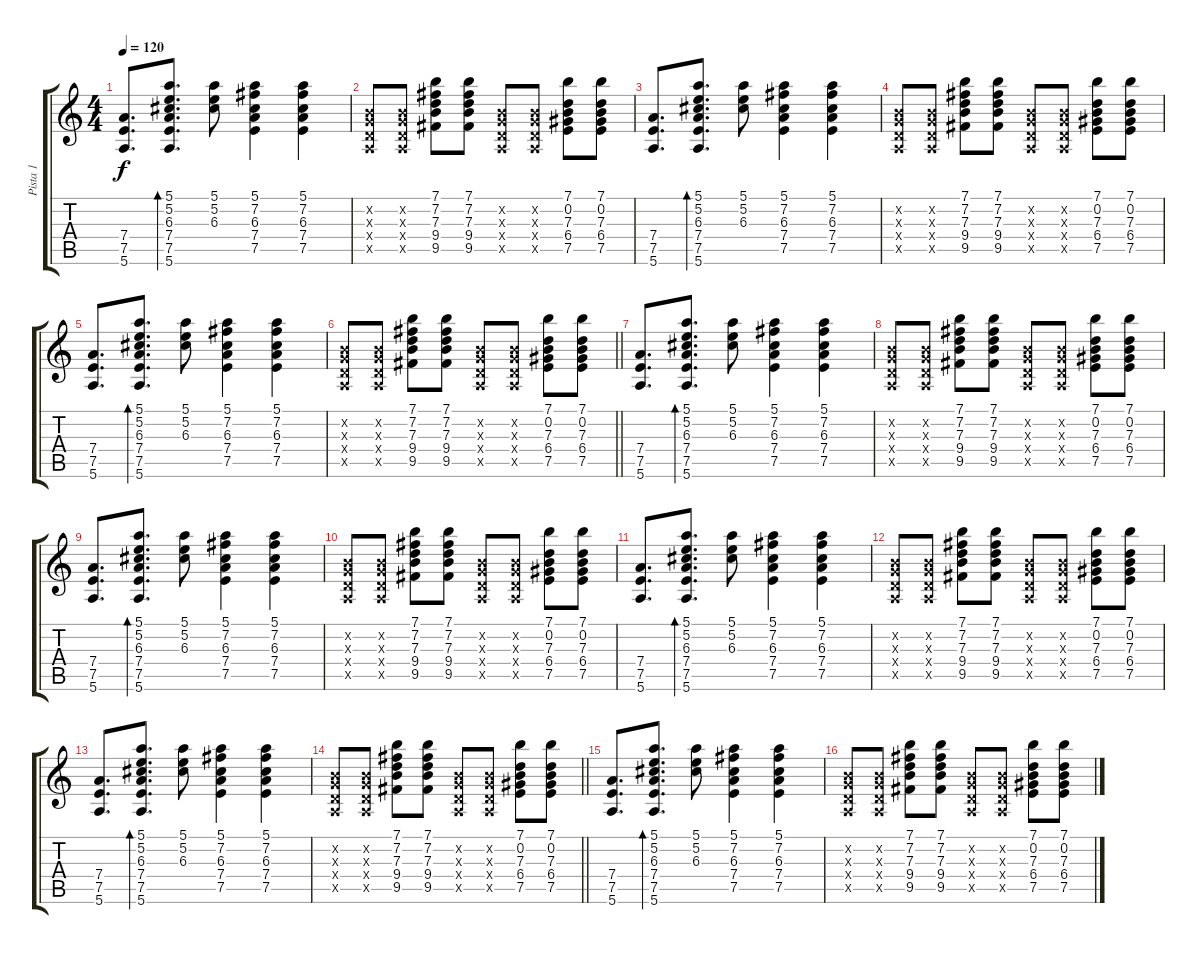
\track ("Pista 1" "Pista 1") {instrument acousticguitarsteel}
\staff {score tabs}
\tuning (E4 B3 G3 D3 A2 E2) {hide}
\ts (4 4)
\tempo 120
\clef g2
\ks c
(7.4 7.5 5.6).8{d dy f} (5.1 5.2 6.3 7.4 7.5 5.6).8{d bd 120} (5.1 5.2 6.3).8 (5.1 7.2 6.3 7.4 7.5).4 (5.1 7.2 6.3 7.4 7.5).4 |
(0.2{x} 0.3{x} 0.4{x} 0.5{x}).8 (0.2{x} 0.3{x} 0.4{x} 0.5{x}).8 (7.1 7.2 7.3 9.4 9.5).8 (7.1 7.2 7.3 9.4 9.5).8 (0.2{x} 0.3{x} 0.4{x} 0.5{x}).8 (0.2{x} 0.3{x} 0.4{x} 0.5{x}).8 (7.1 0.2 7.3 6.4 7.5).8 (7.1 0.2 7.3 6.4 7.5).8 |
(7.4 7.5 5.6).8{d} (5.1 5.2 6.3 7.4 7.5 5.6).8{d bd 120} (5.1 5.2 6.3).8 (5.1 7.2 6.3 7.4 7.5).4 (5.1 7.2 6.3 7.4 7.5).4 |
(0.2{x} 0.3{x} 0.4{x} 0.5{x}).8 (0.2{x} 0.3{x} 0.4{x} 0.5{x}).8 (7.1 7.2 7.3 9.4 9.5).8 (7.1 7.2 7.3 9.4 9.5).8 (0.2{x} 0.3{x} 0.4{x} 0.5{x}).8 (0.2{x} 0.3{x} 0.4{x} 0.5{x}).8 (7.1 0.2 7.3 6.4 7.5).8 (7.1 0.2 7.3 6.4 7.5).8 |
(7.4 7.5 5.6).8{d} (5.1 5.2 6.3 7.4 7.5 5.6).8{d bd 120} (5.1 5.2 6.3).8 (5.1 7.2 6.3 7.4 7.5).4 (5.1 7.2 6.3 7.4 7.5).4 |
\barLineRight lightlight
(0.2{x} 0.3{x} 0.4{x} 0.5{x}).8 (0.2{x} 0.3{x} 0.4{x} 0.5{x}).8 (7.1 7.2 7.3 9.4 9.5).8 (7.1 7.2 7.3 9.4 9.5).8 (0.2{x} 0.3{x} 0.4{x} 0.5{x}).8 (0.2{x} 0.3{x} 0.4{x} 0.5{x}).8 (7.1 0.2 7.3 6.4 7.5).8 (7.1 0.2 7.3 6.4 7.5).8 |
(7.4 7.5 5.6).8{d} (5.1 5.2 6.3 7.4 7.5 5.6).8{d bd 120} (5.1 5.2 6.3).8 (5.1 7.2 6.3 7.4 7.5).4 (5.1 7.2 6.3 7.4 7.5).4 |
(0.2{x} 0.3{x} 0.4{x} 0.5{x}).8 (0.2{x} 0.3{x} 0.4{x} 0.5{x}).8 (7.1 7.2 7.3 9.4 9.5).8 (7.1 7.2 7.3 9.4 9.5).8 (0.2{x} 0.3{x} 0.4{x} 0.5{x}).8 (0.2{x} 0.3{x} 0.4{x} 0.5{x}).8 (7.1 0.2 7.3 6.4 7.5).8 (7.1 0.2 7.3 6.4 7.5).8 |
(7.4 7.5 5.6).8{d} (5.1 5.2 6.3 7.4 7.5 5.6).8{d bd 120} (5.1 5.2 6.3).8 (5.1 7.2 6.3 7.4 7.5).4 (5.1 7.2 6.3 7.4 7.5).4 |
(0.2{x} 0.3{x} 0.4{x} 0.5{x}).8 (0.2{x} 0.3{x} 0.4{x} 0.5{x}).8 (7.1 7.2 7.3 9.4 9.5).8 (7.1 7.2 7.3 9.4 9.5).8 (0.2{x} 0.3{x} 0.4{x} 0.5{x}).8 (0.2{x} 0.3{x} 0.4{x} 0.5{x}).8 (7.1 0.2 7.3 6.4 7.5).8 (7.1 0.2 7.3 6.4 7.5).8 |
(7.4 7.5 5.6).8{d} (5.1 5.2 6.3 7.4 7.5 5.6).8{d bd 120} (5.1 5.2 6.3).8 (5.1 7.2 6.3 7.4 7.5).4 (5.1 7.2 6.3 7.4 7.5).4 |
(0.2{x} 0.3{x} 0.4{x} 0.5{x}).8 (0.2{x} 0.3{x} 0.4{x} 0.5{x}).8 (7.1 7.2 7.3 9.4 9.5).8 (7.1 7.2 7.3 9.4 9.5).8 (0.2{x} 0.3{x} 0.4{x} 0.5{x}).8 (0.2{x} 0.3{x} 0.4{x} 0.5{x}).8 (7.1 0.2 7.3 6.4 7.5).8 (7.1 0.2 7.3 6.4 7.5).8 |
(7.4 7.5 5.6).8{d} (5.1 5.2 6.3 7.4 7.5 5.6).8{d bd 120} (5.1 5.2 6.3).8 (5.1 7.2 6.3 7.4 7.5).4 (5.1 7.2 6.3 7.4 7.5).4 |
\barLineRight lightlight
(0.2{x} 0.3{x} 0.4{x} 0.5{x}).8 (0.2{x} 0.3{x} 0.4{x} 0.5{x}).8 (7.1 7.2 7.3 9.4 9.5).8 (7.1 7.2 7.3 9.4 9.5).8 (0.2{x} 0.3{x} 0.4{x} 0.5{x}).8 (0.2{x} 0.3{x} 0.4{x} 0.5{x}).8 (7.1 0.2 7.3 6.4 7.5).8 (7.1 0.2 7.3 6.4 7.5).8 |
(7.4 7.5 5.6).8{d} (5.1 5.2 6.3 7.4 7.5 5.6).8{d bd 120} (5.1 5.2 6.3).8 (5.1 7.2 6.3 7.4 7.5).4 (5.1 7.2 6.3 7.4 7.5).4 |
(0.2{x} 0.3{x} 0.4{x} 0.5{x}).8 (0.2{x} 0.3{x} 0.4{x} 0.5{x}).8 (7.1 7.2 7.3 9.4 9.5).8 (7.1 7.2 7.3 9.4 9.5).8 (0.2{x} 0.3{x} 0.4{x} 0.5{x}).8 (0.2{x} 0.3{x} 0.4{x} 0.5{x}).8 (7.1 0.2 7.3 6.4 7.5).8 (7.1 0.2 7.3 6.4 7.5).8
